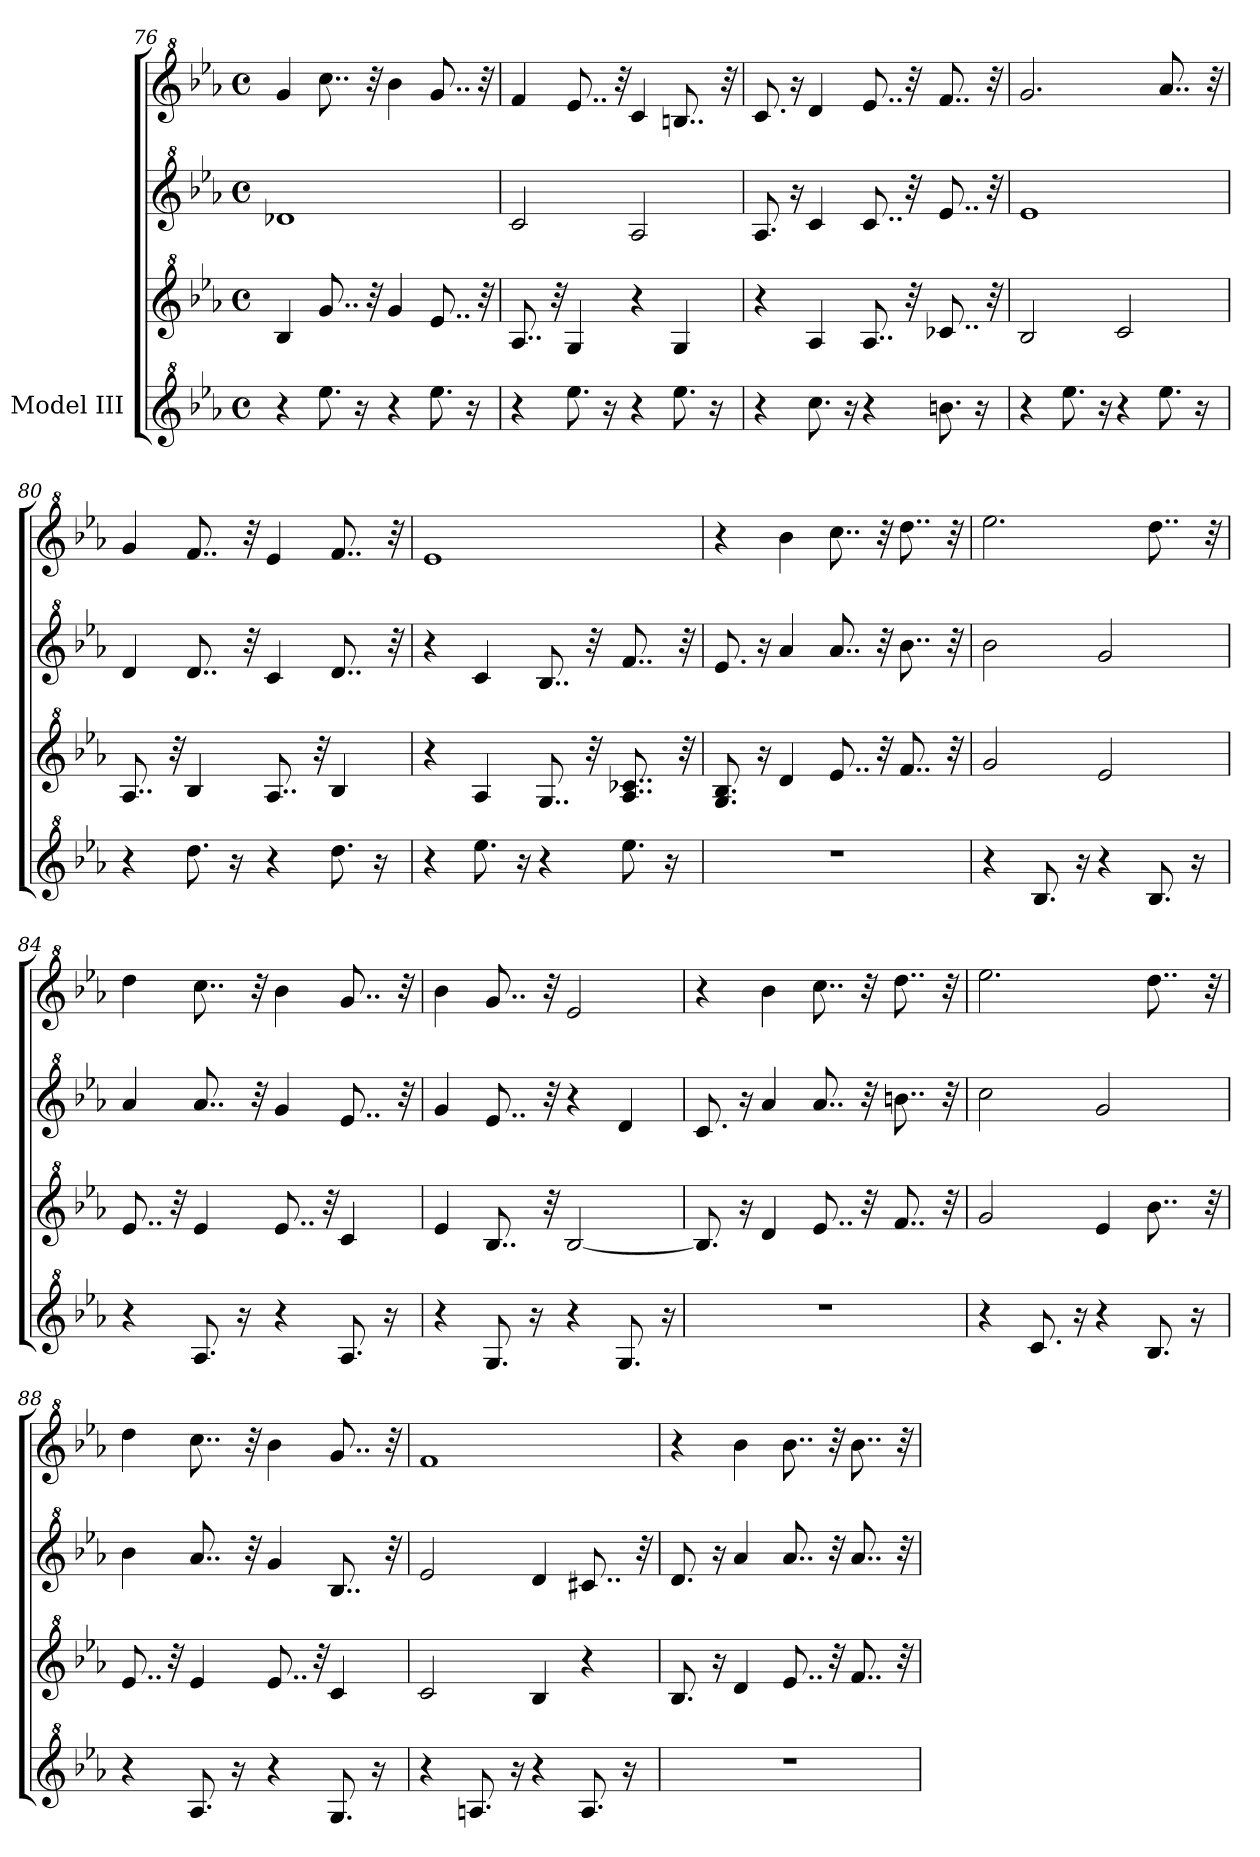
**kern	**kern	**kern	**kern
*part1	*part1	*part1	*part1
*staff4	*staff3	*staff2	*staff1
*I"Model III	*	*	*
*clefG^2	*clefG^2	*clefG^2	*clefG^2
*k[b-e-a-]	*k[b-e-a-]	*k[b-e-a-]	*k[b-e-a-]
*M4/4	*M4/4	*M4/4	*M4/4
*met(c)	*met(c)	*met(c)	*met(c)
=76	=76	=76	=76
4r	4b-/	1dd-X	4gg/
8.eee-\	8..gg/	.	8..ccc\
16r	.	.	.
.	32r	.	32r
4r	4gg/	.	4bb-\
8.eee-\	8..ee-/	.	8..gg/
16r	.	.	.
.	32r	.	32r
=77	=77	=77	=77
4r	8..a-/	2cc/	4ff/
.	32r	.	.
8.eee-\	4g/	.	8..ee-/
16r	.	.	.
.	.	.	32r
4r	4r	2a-/	4cc/
8.eee-\	4g/	.	8..bn/
16r	.	.	.
.	.	.	32r
!!LO:LB:g=z
=78	=78	=78	=78
4r	4r	8.a-/	8.cc/
.	.	16r	16r
8.ccc\	4a-/	4cc/	4dd/
16r	.	.	.
4r	8..a-/	8..cc/	8..ee-/
.	32r	32r	32r
8.bbn\	8..cc-X/	8..ee-/	8..ff/
16r	.	.	.
.	32r	32r	32r
=79	=79	=79	=79
4r	2b-/	1ee-	2.gg/
8.eee-\	.	.	.
16r	.	.	.
4r	2cc/	.	.
8.eee-\	.	.	8..aa-/
16r	.	.	.
.	.	.	32r
=80	=80	=80	=80
4r	8..a-/	4dd/	4gg/
.	32r	.	.
8.ddd\	4b-/	8..dd/	8..ff/
16r	.	.	.
.	.	32r	32r
4r	8..a-/	4cc/	4ee-/
.	32r	.	.
8.ddd\	4b-/	8..dd/	8..ff/
16r	.	.	.
.	.	32r	32r
=81	=81	=81	=81
4r	4r	4r	1ee-
8.eee-\	4a-/	4cc/	.
16r	.	.	.
4r	8..g/	8..b-/	.
.	32r	32r	.
8.eee-\	8..a-/ 8..cc-X/	8..ff/	.
16r	.	.	.
.	32r	32r	.
!!LO:LB:g=z
=82	=82	=82	=82
1r	8.g/ 8.b-/	8.ee-/	4r
.	16r	16r	.
.	4dd/	4aa-/	4bb-\
.	8..ee-/	8..aa-/	8..ccc\
.	32r	32r	32r
.	8..ff/	8..bb-\	8..ddd\
.	32r	32r	32r
=83	=83	=83	=83
4r	2gg/	2bb-\	2.eee-\
8.b-/	.	.	.
16r	.	.	.
4r	2ee-/	2gg/	.
8.b-/	.	.	8..ddd\
16r	.	.	.
.	.	.	32r
=84	=84	=84	=84
4r	8..ee-/	4aa-/	4ddd\
.	32r	.	.
8.a-/	4ee-/	8..aa-/	8..ccc\
16r	.	.	.
.	.	32r	32r
4r	8..ee-/	4gg/	4bb-\
.	32r	.	.
8.a-/	4cc/	8..ee-/	8..gg/
16r	.	.	.
.	.	32r	32r
=85	=85	=85	=85
4r	4ee-/	4gg/	4bb-\
8.g/	8..b-/	8..ee-/	8..gg/
16r	.	.	.
.	32r	32r	32r
4r	[2b-/	4r	2ee-/
8.g/	.	4dd/	.
16r	.	.	.
=86	=86	=86	=86
1r	8.b-/]	8.cc/	4r
.	16r	16r	.
.	4dd/	4aa-/	4bb-\
.	8..ee-/	8..aa-/	8..ccc\
.	32r	32r	32r
.	8..ff/	8..bbn\	8..ddd\
.	32r	32r	32r
!!LO:PB:g=z
=87	=87	=87	=87
4r	2gg/	2ccc\	2.eee-\
8.cc/	.	.	.
16r	.	.	.
4r	4ee-/	2gg/	.
8.b-/	8..bb-\	.	8..ddd\
16r	.	.	.
.	32r	.	32r
=88	=88	=88	=88
4r	8..ee-/	4bb-\	4ddd\
.	32r	.	.
8.a-/	4ee-/	8..aa-/	8..ccc\
16r	.	.	.
.	.	32r	32r
4r	8..ee-/	4gg/	4bb-\
.	32r	.	.
8.g/	4cc/	8..b-/	8..gg/
16r	.	.	.
.	.	32r	32r
=89	=89	=89	=89
4r	2cc/	2ee-/	1ff
8.an/	.	.	.
16r	.	.	.
4r	4b-/	4dd/	.
8.a/	4r	8..cc#X/	.
16r	.	.	.
.	.	32r	.
=90	=90	=90	=90
1r	8.b-/	8.dd/	4r
.	16r	16r	.
.	4dd/	4aa-/	4bb-\
.	8..ee-/	8..aa-/	8..bb-\
.	32r	32r	32r
.	8..ff/	8..aa-/	8..bb-\
.	32r	32r	32r
=	=	=	=
*-	*-	*-	*-
